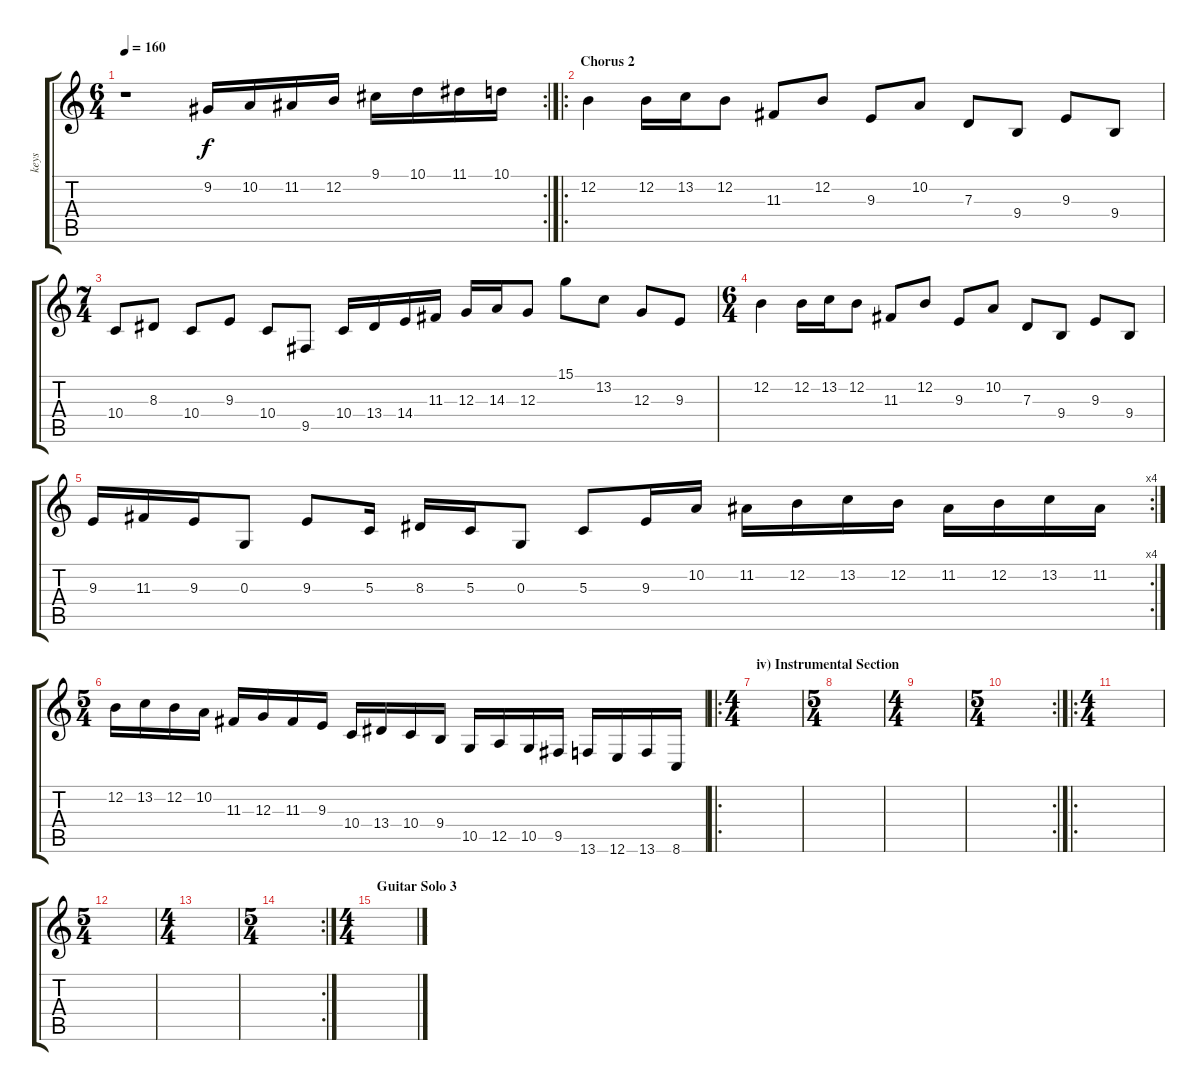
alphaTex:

\track ("keys" "keys") {instrument tubularbells}
\staff {score tabs}
\tuning (E4 B3 G3 D3 A2 E2) {hide}
\rc 2
\ts (6 4)
\tempo 160
\clef g2
\ks c
r.1{dy f} 9.2.16 10.2.16 11.2.16 12.2.16 9.1.16 10.1.16 11.1.16 10.1.16 |
\ro
\section ("" "Chorus 2")
12.2.4{instrument lead8bassandlead} 12.2.16 13.2.16 12.2.8 11.3.8 12.2.8 9.3.8 10.2.8 7.3.8 9.4.8 9.3.8 9.4.8 |
\ts (7 4)
10.4.8 8.3.8 10.4.8 9.3.8 10.4.8 9.5.8 10.4.16 13.4.16 14.4.16 11.3.16 12.3.16 14.3.16 12.3.8 15.1.8 13.2.8 12.3.8 9.3.8 |
\ts (6 4)
12.2.4 12.2.16 13.2.16 12.2.8 11.3.8 12.2.8 9.3.8 10.2.8 7.3.8 9.4.8 9.3.8 9.4.8 |
\rc 4
9.3.16 11.3.16 9.3.16 0.3.8 9.3.8 5.3.16 8.3.16 5.3.16 0.3.8 5.3.8 9.3.16 10.2.16 11.2.16 12.2.16 13.2.16 12.2.16 11.2.16 12.2.16 13.2.16 11.2.16 |
\ts (5 4)
12.2.16 13.2.16 12.2.16 10.2.16 11.3.16 12.3.16 11.3.16 9.3.16 10.4.16 13.4.16 10.4.16 9.4.16 10.5.16 12.5.16 10.5.16 9.5.16 13.6.16 12.6.16 13.6.16 8.6.16 |
\ro
\ts (4 4)
\section ("" "iv) Instrumental Section")
|
\ts (5 4)
|
\ts (4 4)
|
\rc 2
\ts (5 4)
|
\ro
\ts (4 4)
|
\ts (5 4)
|
\ts (4 4)
|
\rc 2
\ts (5 4)
|
\ts (4 4)
\section ("" "Guitar Solo 3")
